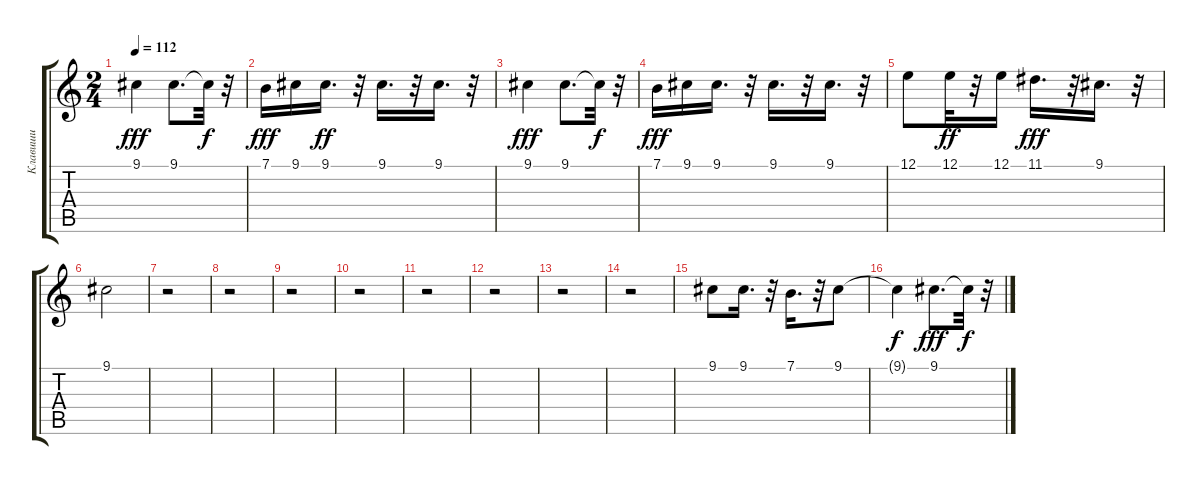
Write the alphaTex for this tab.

\track ("Клавиши" "Клавиши") {instrument fx5brightness}
\staff {score tabs}
\tuning (E4 B3 G3 D3 A2 E2) {hide}
\ts (2 4)
\tempo 112
\clef g2
\ks c
9.1.4{dy fff} 9.1.8{d} 9.1{t}.32{dy f} r.32 |
7.1.16{dy fff} 9.1.16 9.1.16{d dy ff} r.32 9.1.16{d} r.32 9.1.16{d} r.32 |
9.1.4{dy fff} 9.1.8{d} 9.1{t}.32{dy f} r.32 |
7.1.16{dy fff} 9.1.16 9.1.16{d} r.32 9.1.16{d} r.32 9.1.16{d} r.32 |
12.1.8 12.1.32{dy ff} r.32 12.1.16 11.1.16{d dy fff} r.32 9.1.16{d} r.32 |
9.1.2 |
r.2 |
r.2 |
r.2 |
r.2 |
r.2 |
r.2 |
r.2 |
r.2 |
9.1.8{volume 15} 9.1.16{d} r.32 7.1.16{d} r.32 9.1.8 |
9.1{t}.4{dy f} 9.1.8{d dy fff} 9.1{t}.32{dy f} r.32
